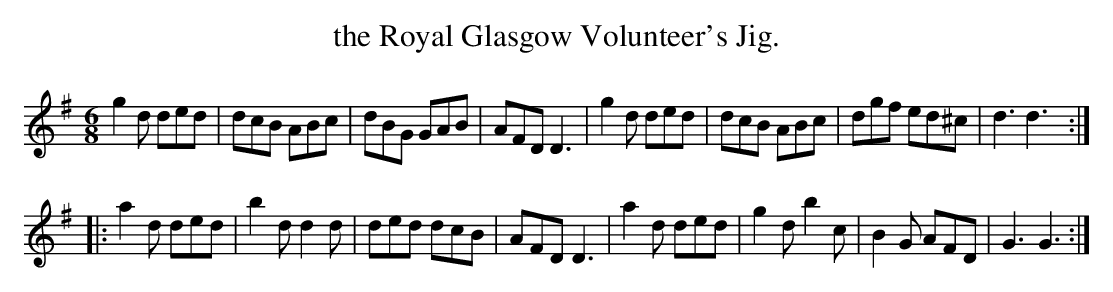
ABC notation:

X:1
T:the Royal Glasgow Volunteer's Jig.
M:6/8
L:1/8
K:G
g2d ded|dcB ABc|dBG GAB |AFD D3 |\
g2d ded|dcB ABc|dgf ed^c|d3  d3::
a2d ded|b2d d2d|ded dcB |AFD D3 |\
a2d ded|g2d b2c|B2G AFD |G3  G3:|
